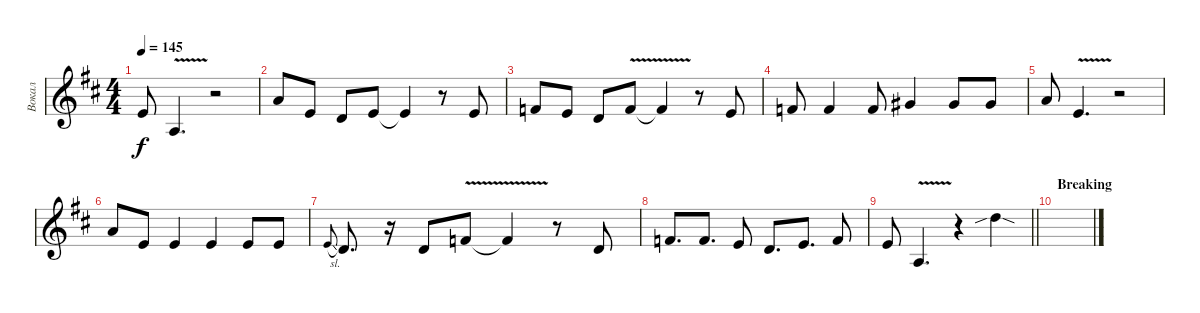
\track ("Вокал" "Вокал") {instrument trumpet}
\staff {score}
\tuning (E4 B3 G3 D3 A2 E2) {hide}
\ts (4 4)
\tempo 145
\clef g2
\ks bminor
0.1.8{dy f} 2.3{v}.4{d} r.2 |
5.1.8 0.1.8 3.2.8 0.1.8 0.1{t}.4 r.8 0.1.8 |
1.1.8 0.1.8 3.2.8 1.1{v}.8 1.1{t}.4 r.8 0.1.8 |
1.1.8 1.1.4 1.1.8 4.1.4 4.1.8 4.1.8 |
5.1.8 0.1{v}.4{d} r.2 |
5.1.8 0.1.8 0.1.4 0.1.4 0.1.8 0.1.8 |
5.2{sl}.8{gr onbeat} 3.2.8{d} r.16 3.2.8 1.1{v}.8 1.1{t}.4 r.8 3.2.8 |
1.1.8{d} 1.1.8{d} 0.1.8 3.2.8{d} 0.1.8{d} 1.1.8 |
\barLineRight lightlight
0.1.8 2.3{v}.4{d} r.4 10.1{sib sod}.4 |
\section ("" "Breaking")
